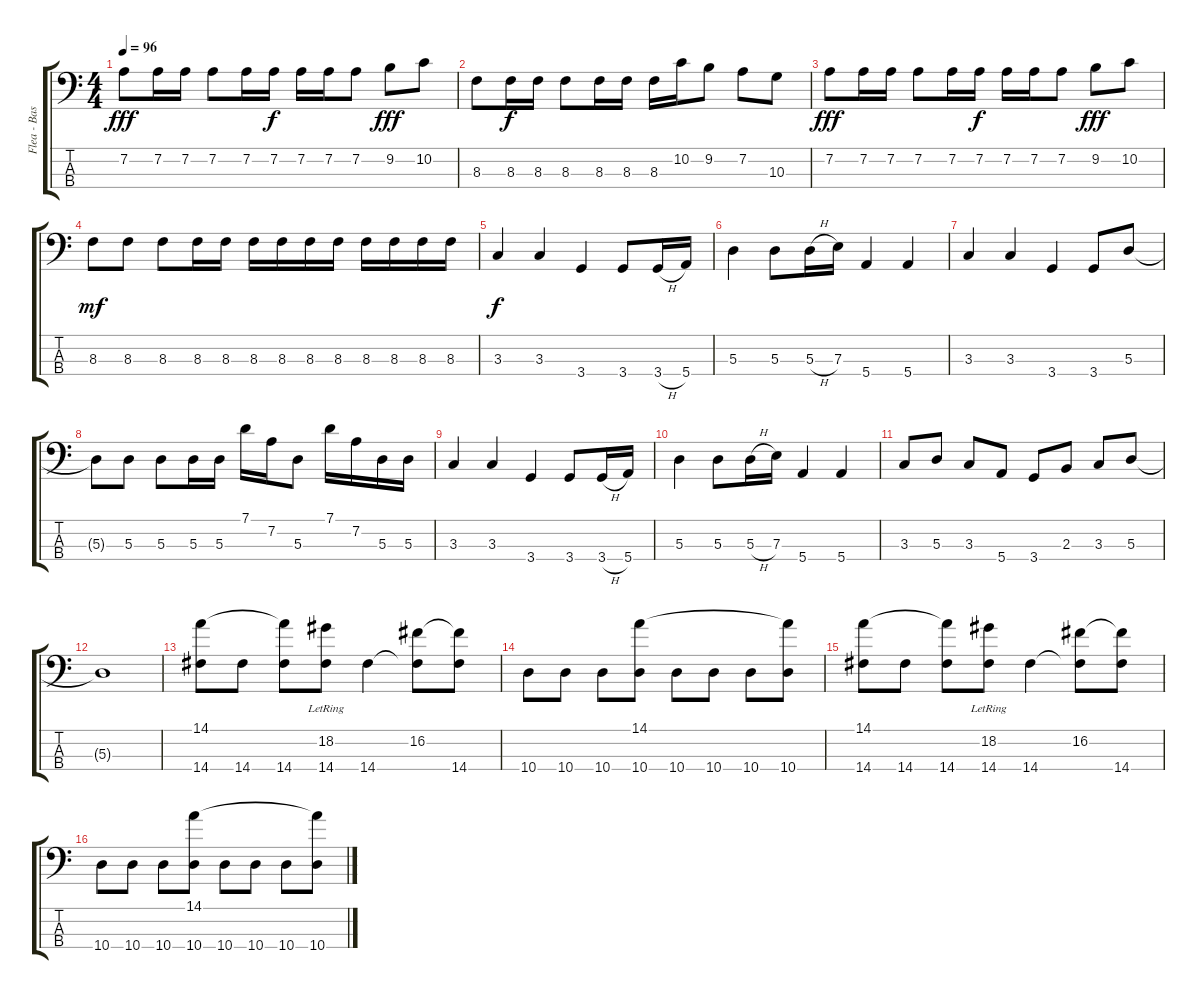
\track ("Flea - Bass" "Flea - Bas") {instrument electricbassfinger}
\staff {score tabs}
\tuning (G2 D2 A1 E1) {hide}
\ts (4 4)
\tempo 96
\clef f4
\ks c
7.2.8{dy fff} 7.2.16 7.2.16 7.2.8 7.2.16 7.2.16{dy f} 7.2.16 7.2.16 7.2.8 9.2.8{dy fff} 10.2.8 |
8.3.8 8.3.16{dy f} 8.3.16 8.3.8 8.3.16 8.3.16 8.3.16 10.2.16 9.2.8 7.2.8 10.3.8 |
7.2.8{dy fff} 7.2.16 7.2.16 7.2.8 7.2.16 7.2.16{dy f} 7.2.16 7.2.16 7.2.8 9.2.8{dy fff} 10.2.8 |
8.3.8{dy mf} 8.3.8 8.3.8 8.3.16 8.3.16 8.3.16 8.3.16 8.3.16 8.3.16 8.3.16 8.3.16 8.3.16 8.3.16 |
3.3.4{dy f} 3.3.4 3.4.4 3.4.8 3.4{h}.16 5.4.16 |
5.3.4 5.3.8 5.3{h}.16 7.3.16 5.4.4 5.4.4 |
3.3.4 3.3.4 3.4.4 3.4.8 5.3.8 |
5.3{t}.8 5.3.8 5.3.8 5.3.16 5.3.16 7.1.16 7.2.16 5.3.8 7.1.16 7.2.16 5.3.16 5.3.16 |
3.3.4 3.3.4 3.4.4 3.4.8 3.4{h}.16 5.4.16 |
5.3.4 5.3.8 5.3{h}.16 7.3.16 5.4.4 5.4.4 |
3.3.8 5.3.8 3.3.8 5.4.8 3.4.8 2.3.8 3.3.8 5.3.8 |
5.3{t}.1 |
(14.1 14.4).8 14.4.8 (14.1{t} 14.4).8 (18.2{lr} 14.4).8 14.4.4 (16.2 14.4{t}).8 (16.2{t} 14.4).8 |
10.4.8 10.4.8 10.4.8 (14.1 10.4).8 10.4.8 10.4.8 10.4.8 (14.1{t} 10.4).8 |
(14.1 14.4).8 14.4.8 (14.1{t} 14.4).8 (18.2{lr} 14.4).8 14.4.4 (16.2 14.4{t}).8 (16.2{t} 14.4).8 |
10.4.8 10.4.8 10.4.8 (14.1 10.4).8 10.4.8 10.4.8 10.4.8 (14.1{t} 10.4).8
